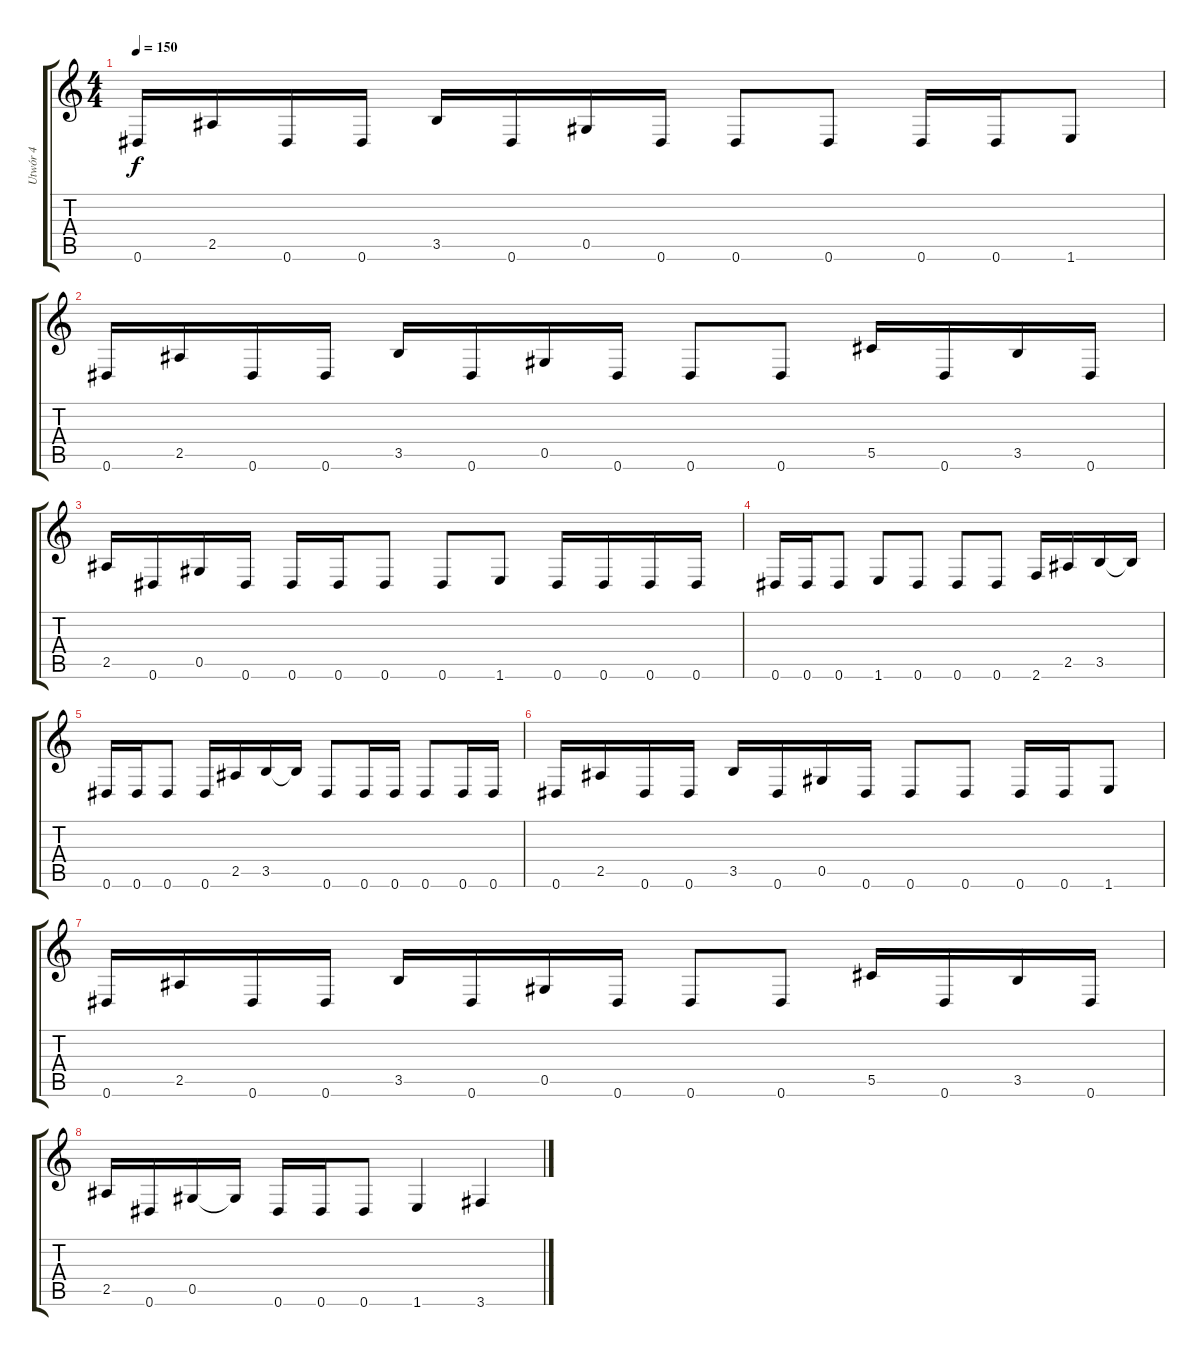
\track ("Utwór 4" "Utwór 4") {instrument electricbassfinger}
\staff {score tabs}
\tuning (Eb4 Bb3 Gb3 Db3 Ab2 Eb2) {hide}
\ts (4 4)
\tempo 150
\clef g2
\ks c
0.6.16{dy f} 2.5.16 0.6.16 0.6.16 3.5.16 0.6.16 0.5.16 0.6.16 0.6.8 0.6.8 0.6.16 0.6.16 1.6.8 |
0.6.16 2.5.16 0.6.16 0.6.16 3.5.16 0.6.16 0.5.16 0.6.16 0.6.8 0.6.8 5.5.16 0.6.16 3.5.16 0.6.16 |
2.5.16 0.6.16 0.5.16 0.6.16 0.6.16 0.6.16 0.6.8 0.6.8 1.6.8 0.6.16 0.6.16 0.6.16 0.6.16 |
0.6.16 0.6.16 0.6.8 1.6.8 0.6.8 0.6.8 0.6.8 2.6.16 2.5.16 3.5.16 3.5{t}.16 |
0.6.16 0.6.16 0.6.8 0.6.16 2.5.16 3.5.16 3.5{t}.16 0.6.8 0.6.16 0.6.16 0.6.8 0.6.16 0.6.16 |
0.6.16 2.5.16 0.6.16 0.6.16 3.5.16 0.6.16 0.5.16 0.6.16 0.6.8 0.6.8 0.6.16 0.6.16 1.6.8 |
0.6.16 2.5.16 0.6.16 0.6.16 3.5.16 0.6.16 0.5.16 0.6.16 0.6.8 0.6.8 5.5.16 0.6.16 3.5.16 0.6.16 |
2.5.16 0.6.16 0.5.16 0.5{t}.16 0.6.16 0.6.16 0.6.8 1.6.4 3.6.4
